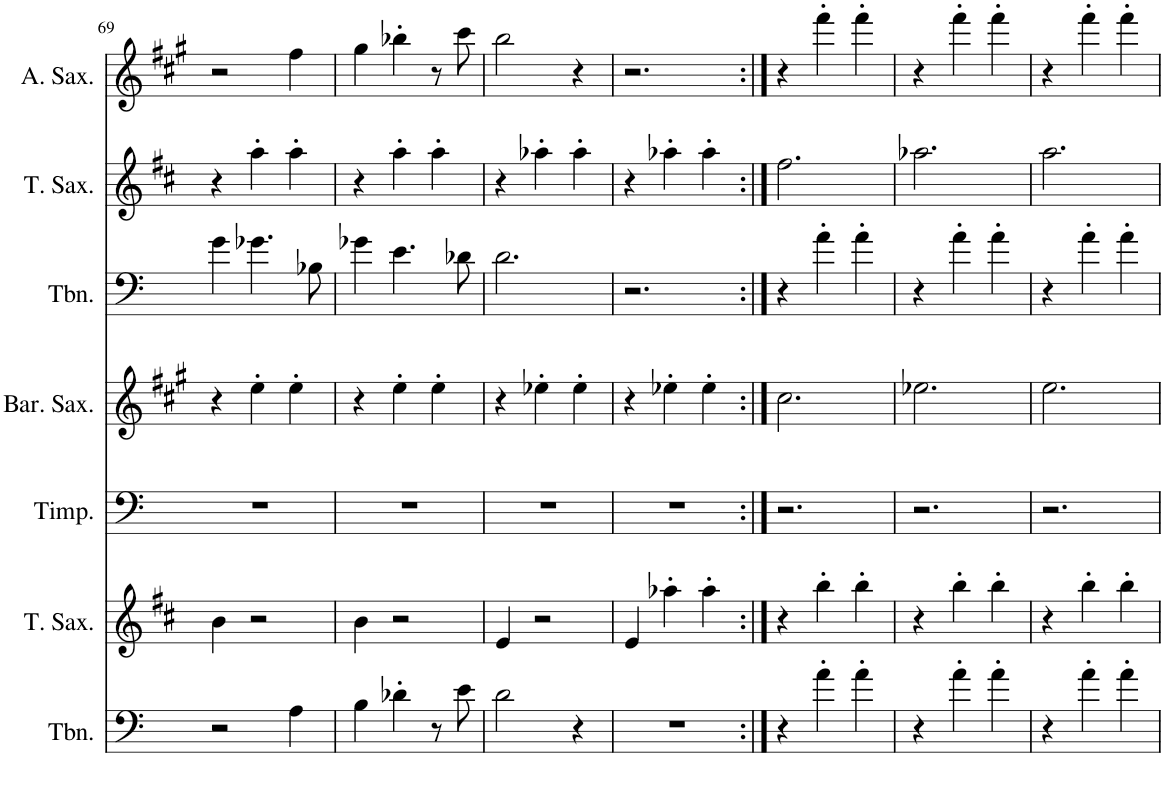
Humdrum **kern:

**kern	**kern	**kern	**kern	**kern	**kern	**kern
*part7	*part6	*part5	*part4	*part3	*part2	*part1
*staff7	*staff6	*staff5	*staff4	*staff3	*staff2	*staff1
*I"Trombone	*I"Tenor Saxophone	*I"Timpani	*I"Baritone Saxophone	*I"Trombone	*I"Tenor Saxophone	*I"Alto Saxophone
*I'Tbn.	*I'T. Sax.	*I'Timp.	*I'Bar. Sax.	*I'Tbn.	*I'T. Sax.	*I'A. Sax.
!!LO:PB:g=z
*clefF4	*clefG2	*clefF4	*clefG2	*clefF4	*clefG2	*clefG2
*	*Trd8c14	*	*Trd12c21	*	*Trd8c14	*Trd5c9
*k[]	*k[f#c#]	*k[]	*k[f#c#g#]	*k[]	*k[f#c#]	*k[f#c#g#]
*M3/4	*M3/4	*M3/4	*M3/4	*M3/4	*M3/4	*M3/4
=69	=69	=69	=69	=69	=69	=69
2r	4b\	2.r	4r	4g\	4r	2r
.	2r	.	4ee'\	4.g-X\	4aa'\	.
4A\	.	.	4ee'\	.	4aa'\	4ff#\
.	.	.	.	8B-X\	.	.
=70	=70	=70	=70	=70	=70	=70
4B\	4b\	2.r	4r	4g-X\	4r	4gg#\
4d-X'\	2r	.	4ee'\	4.e\	4aa'\	4bb-X'\
8r	.	.	4ee'\	.	4aa'\	8r
8e\	.	.	.	8d-X\	.	8ccc#\
=71	=71	=71	=71	=71	=71	=71
2d\	4e/	2.r	4r	2.d\	4r	2bb\
.	2r	.	4ee-X'\	.	4aa-X'\	.
4r	.	.	4ee-'\	.	4aa-'\	4r
=72	=72	=72	=72	=72	=72	=72
2.r	4e/	2.r	4r	2.r	4r	2.r
.	4aa-X'\	.	4ee-X'\	.	4aa-X'\	.
.	4aa-'\	.	4ee-'\	.	4aa-'\	.
=73:|!	=73:|!	=73:|!	=73:|!	=73:|!	=73:|!	=73:|!
4r	4r	2.r	2.cc#\	4r	2.ff#\	4r
4a'\	4bb'\	.	.	4a'\	.	4fff#'\
4a'\	4bb'\	.	.	4a'\	.	4fff#'\
=74	=74	=74	=74	=74	=74	=74
4r	4r	2.r	2.ee-X\	4r	2.aa-X\	4r
4a'\	4bb'\	.	.	4a'\	.	4fff#'\
4a'\	4bb'\	.	.	4a'\	.	4fff#'\
=75	=75	=75	=75	=75	=75	=75
4r	4r	2.r	2.ee\	4r	2.aa\	4r
4a'\	4bb'\	.	.	4a'\	.	4fff#'\
4a'\	4bb'\	.	.	4a'\	.	4fff#'\
=	=	=	=	=	=	=
*-	*-	*-	*-	*-	*-	*-
